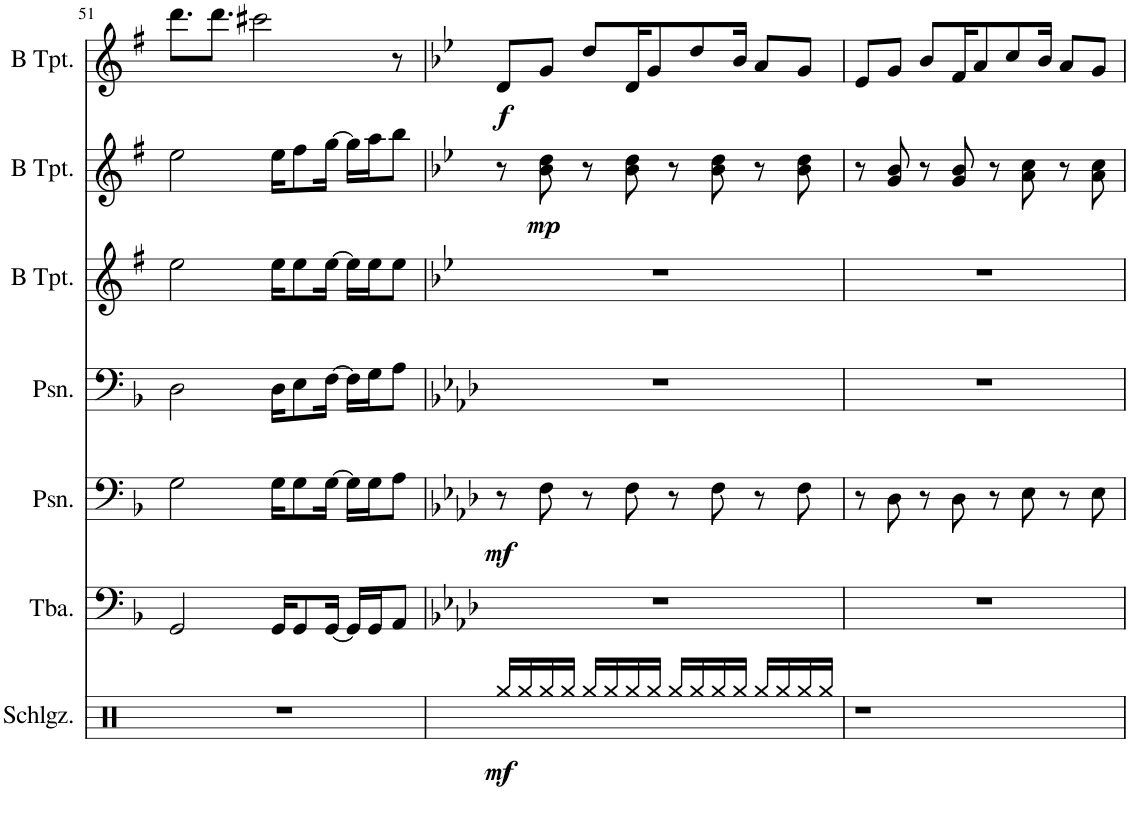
**kern	**dynam	**kern	**kern	**dynam	**kern	**kern	**kern	**dynam	**kern	**dynam
*part7	*part7	*part6	*part5	*part5	*part4	*part3	*part2	*part2	*part1	*part1
*staff7	*staff7	*staff6	*staff5	*staff5	*staff4	*staff3	*staff2	*staff2	*staff1	*staff1
*I"Schlagzeug	*	*I"Tuba	*I"Posaune	*	*I"Posaune	*I"Trompete in B	*I"Trompete in B	*	*I"Trompete in B	*
*I'Schlgz.	*	*I'Tba.	*I'Psn.	*	*I'Psn.	*	*	*	*	*
!!LO:PB:g=z
*clefX	*	*clefF4	*clefF4	*	*clefF4	*clefG2	*clefG2	*	*clefG2	*
*	*	*	*	*	*	*Trd1c2	*Trd1c2	*	*Trd1c2	*
*k[]	*	*k[b-]	*k[b-]	*	*k[b-]	*k[f#]	*k[f#]	*	*k[f#]	*
*M4/4	*	*M4/4	*M4/4	*	*M4/4	*M4/4	*M4/4	*	*M4/4	*
=51	=51	=51	=51	=51	=51	=51	=51	=51	=51	=51
1r	.	2GG/	2G\	.	2D\	2ee\	2ee\	.	8.ddd\L	.
.	.	.	.	.	.	.	.	.	8.ddd\J	.
.	.	.	.	.	.	.	.	.	2ccc#X\	.
.	.	16GG/KL	16G\KL	.	16D\KL	16ee\KL	16ee\KL	.	.	.
.	.	8GG/	8G\	.	8E\	8ee\	8ff#\	.	.	.
.	.	[16GG/Jk	[16G\Jk	.	[16F\Jk	[16ee\Jk	[16gg\Jk	.	.	.
.	.	16GG/LL]	16G\LL]	.	16F\LL]	16ee\LL]	16gg\LL]	.	.	.
.	.	16GG/J	16G\J	.	16G\J	16ee\J	16aa\J	.	.	.
.	.	8AA/J	8A\J	.	8A\J	8ee\J	8bb\J	.	8r	.
=52	=52	=52	=52	=52	=52	=52	=52	=52	=52	=52
*	*	*k[b-e-a-d-]	*k[b-e-a-d-]	*	*k[b-e-a-d-]	*k[b-e-]	*k[b-e-]	*	*k[b-e-]	*
!	!LO:DY:b	!	!	!LO:DY:b	!	!	!	!	!	!LO:DY:b
16Rgg/LL	mf	1r	8r	mf	1r	1r	8r	.	8d/L	f
16Rgg/	.	.	.	.	.	.	.	.	.	.
!	!	!	!	!	!	!	!	!LO:DY:b	!	!
16Rgg/	.	.	8F\	.	.	.	8b-\ 8dd\	mp	8g/J	.
16Rgg/JJ	.	.	.	.	.	.	.	.	.	.
16Rgg/LL	.	.	8r	.	.	.	8r	.	8dd/L	.
16Rgg/	.	.	.	.	.	.	.	.	.	.
16Rgg/	.	.	8F\	.	.	.	8b-\ 8dd\	.	16d/K	.
16Rgg/JJ	.	.	.	.	.	.	.	.	8g/	.
16Rgg/LL	.	.	8r	.	.	.	8r	.	.	.
16Rgg/	.	.	.	.	.	.	.	.	8dd/	.
16Rgg/	.	.	8F\	.	.	.	8b-\ 8dd\	.	.	.
16Rgg/JJ	.	.	.	.	.	.	.	.	16b-/Jk	.
16Rgg/LL	.	.	8r	.	.	.	8r	.	8a/L	.
16Rgg/	.	.	.	.	.	.	.	.	.	.
16Rgg/	.	.	8F\	.	.	.	8b-\ 8dd\	.	8g/J	.
16Rgg/JJ	.	.	.	.	.	.	.	.	.	.
=53	=53	=53	=53	=53	=53	=53	=53	=53	=53	=53
1r	.	1r	8r	.	1r	1r	8r	.	8e-/L	.
.	.	.	8D-\	.	.	.	8g/ 8b-/	.	8g/J	.
.	.	.	8r	.	.	.	8r	.	8b-/L	.
.	.	.	8D-\	.	.	.	8g/ 8b-/	.	16f/K	.
.	.	.	.	.	.	.	.	.	8a/	.
.	.	.	8r	.	.	.	8r	.	.	.
.	.	.	.	.	.	.	.	.	8cc/	.
.	.	.	8E-\	.	.	.	8a\ 8cc\	.	.	.
.	.	.	.	.	.	.	.	.	16b-/Jk	.
.	.	.	8r	.	.	.	8r	.	8a/L	.
.	.	.	8E-\	.	.	.	8a\ 8cc\	.	8g/J	.
=	=	=	=	=	=	=	=	=	=	=
*-	*-	*-	*-	*-	*-	*-	*-	*-	*-	*-
